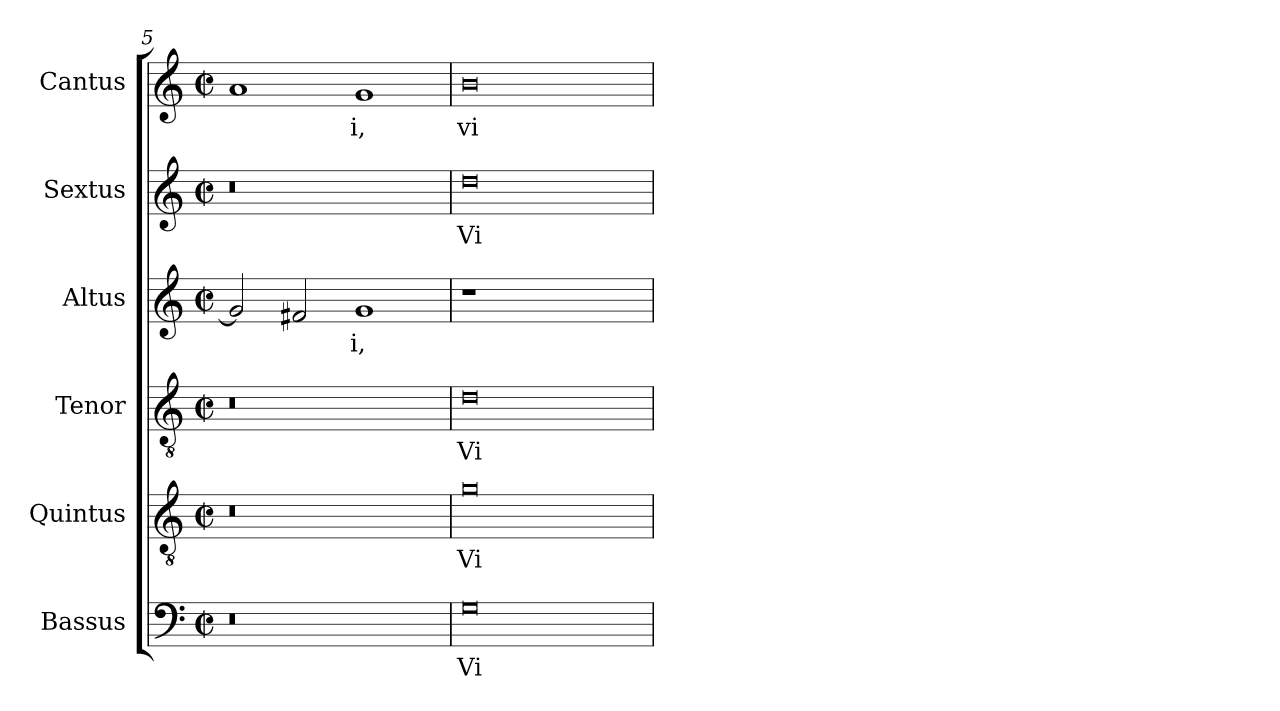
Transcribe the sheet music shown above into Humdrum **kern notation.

**kern	**text	**kern	**text	**kern	**text	**kern	**text	**kern	**text	**kern	**text
*part6	*part6	*part5	*part5	*part4	*part4	*part3	*part3	*part2	*part2	*part1	*part1
*staff6	*staff6	*staff5	*staff5	*staff4	*staff4	*staff3	*staff3	*staff2	*staff2	*staff1	*staff1
*I"Bassus	*	*I"Quintus	*	*I"Tenor	*	*I"Altus	*	*I"Sextus	*	*I"Cantus	*
*clefF4	*	*clefGv2	*	*clefGv2	*	*clefG2	*	*clefG2	*	*clefG2	*
*M2/2	*	*M2/2	*	*M2/2	*	*M2/2	*	*M2/2	*	*M2/2	*
*met(c|)	*	*met(c|)	*	*met(c|)	*	*met(c|)	*	*met(c|)	*	*met(c|)	*
=5	=5	=5	=5	=5	=5	=5	=5	=5	=5	=5	=5
0r	.	0r	.	0r	.	2g/]	.	0r	.	1a	.
.	.	.	.	.	.	2f#/	.	.	.	.	.
!	!	!	!	!	!	!	!LO:LY:b:cj	!	!	!	!LO:LY:b:cj
.	.	.	.	.	.	1g	i,	.	.	1g	i,
=6	=6	=6	=6	=6	=6	=6	=6	=6	=6	=6	=6
!	!LO:LY:b:cj	!	!LO:LY:b:cj	!	!LO:LY:b:cj	!	!	!	!LO:LY:b:cj	!	!LO:LY:b:cj
0G	Vi	0g	Vi	0d	Vi	1r	.	0dd	Vi	0b	vi
.	.	.	.	.	.	1ryy	.	.	.	.	.
=	=	=	=	=	=	=	=	=	=	=	=
*-	*-	*-	*-	*-	*-	*-	*-	*-	*-	*-	*-
